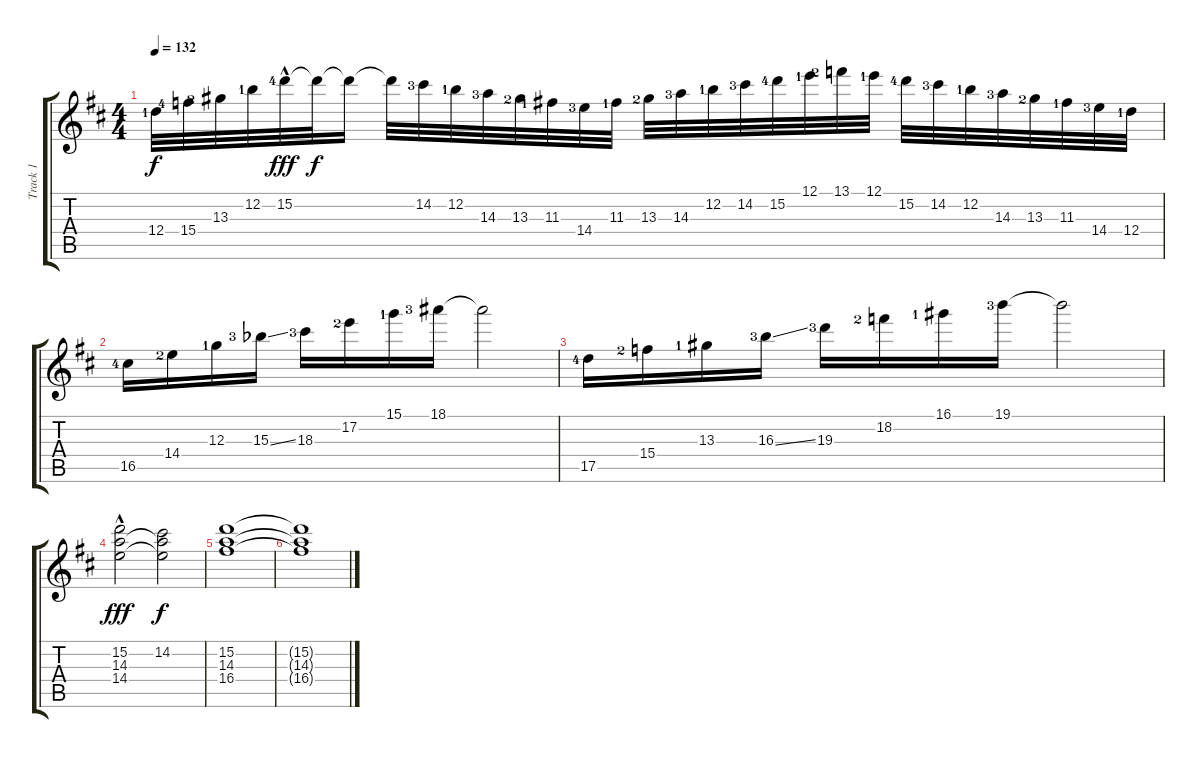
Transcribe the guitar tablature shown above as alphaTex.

\track ("Track 1" "Track 1") {instrument acousticguitarsteel}
\staff {score tabs}
\tuning (E4 B3 G3 D3 A2 E2) {hide}
\ts (4 4)
\tempo 132
\clef g2
\ks d
12.4{lf 2}.32{dy f} 15.4{lf 5}.32 13.3{lf 3}.32 12.2{lf 2}.32 15.2{hac lf 5}.32{dy fff} 15.2{t}.32{dy f} 15.2{t}.16 15.2{t}.32 14.2{lf 4}.32 12.2{lf 2}.32 14.3{lf 4}.32 13.3{lf 3}.32 11.3{lf 2}.32 14.4{lf 4}.32 11.3{lf 2}.32 13.3{lf 3}.32 14.3{lf 4}.32 12.2{lf 2}.32 14.2{lf 4}.32 15.2{lf 5}.32 12.1{lf 2}.32 13.1{lf 3}.32 12.1{lf 2}.32 15.2{lf 5}.32 14.2{lf 4}.32 12.2{lf 2}.32 14.3{lf 4}.32 13.3{lf 3}.32 11.3{lf 2}.32 14.4{lf 4}.32 12.4{lf 2}.32 |
16.5{lf 5}.16 14.4{lf 3}.16 12.3{lf 2}.16 15.3{ss lf 4 acc b}.16 18.3{lf 4}.16 17.2{lf 3}.16 15.1{lf 2}.16 18.1{lf 4}.16 18.1{t}.2 |
17.5{lf 5}.16 15.4{lf 3}.16 13.3{lf 2}.16 16.3{ss lf 4}.16 19.3{lf 4}.16 18.2{lf 3}.16 16.1{lf 2}.16 19.1{lf 4}.16 19.1{t}.2 |
(15.2{hac} 14.3 14.4).2{dy fff} (14.2 14.3{t} 14.4{t}).2{dy f} |
(15.2 14.3 16.4).1 |
(15.2{t} 14.3{t} 16.4{t}).1
